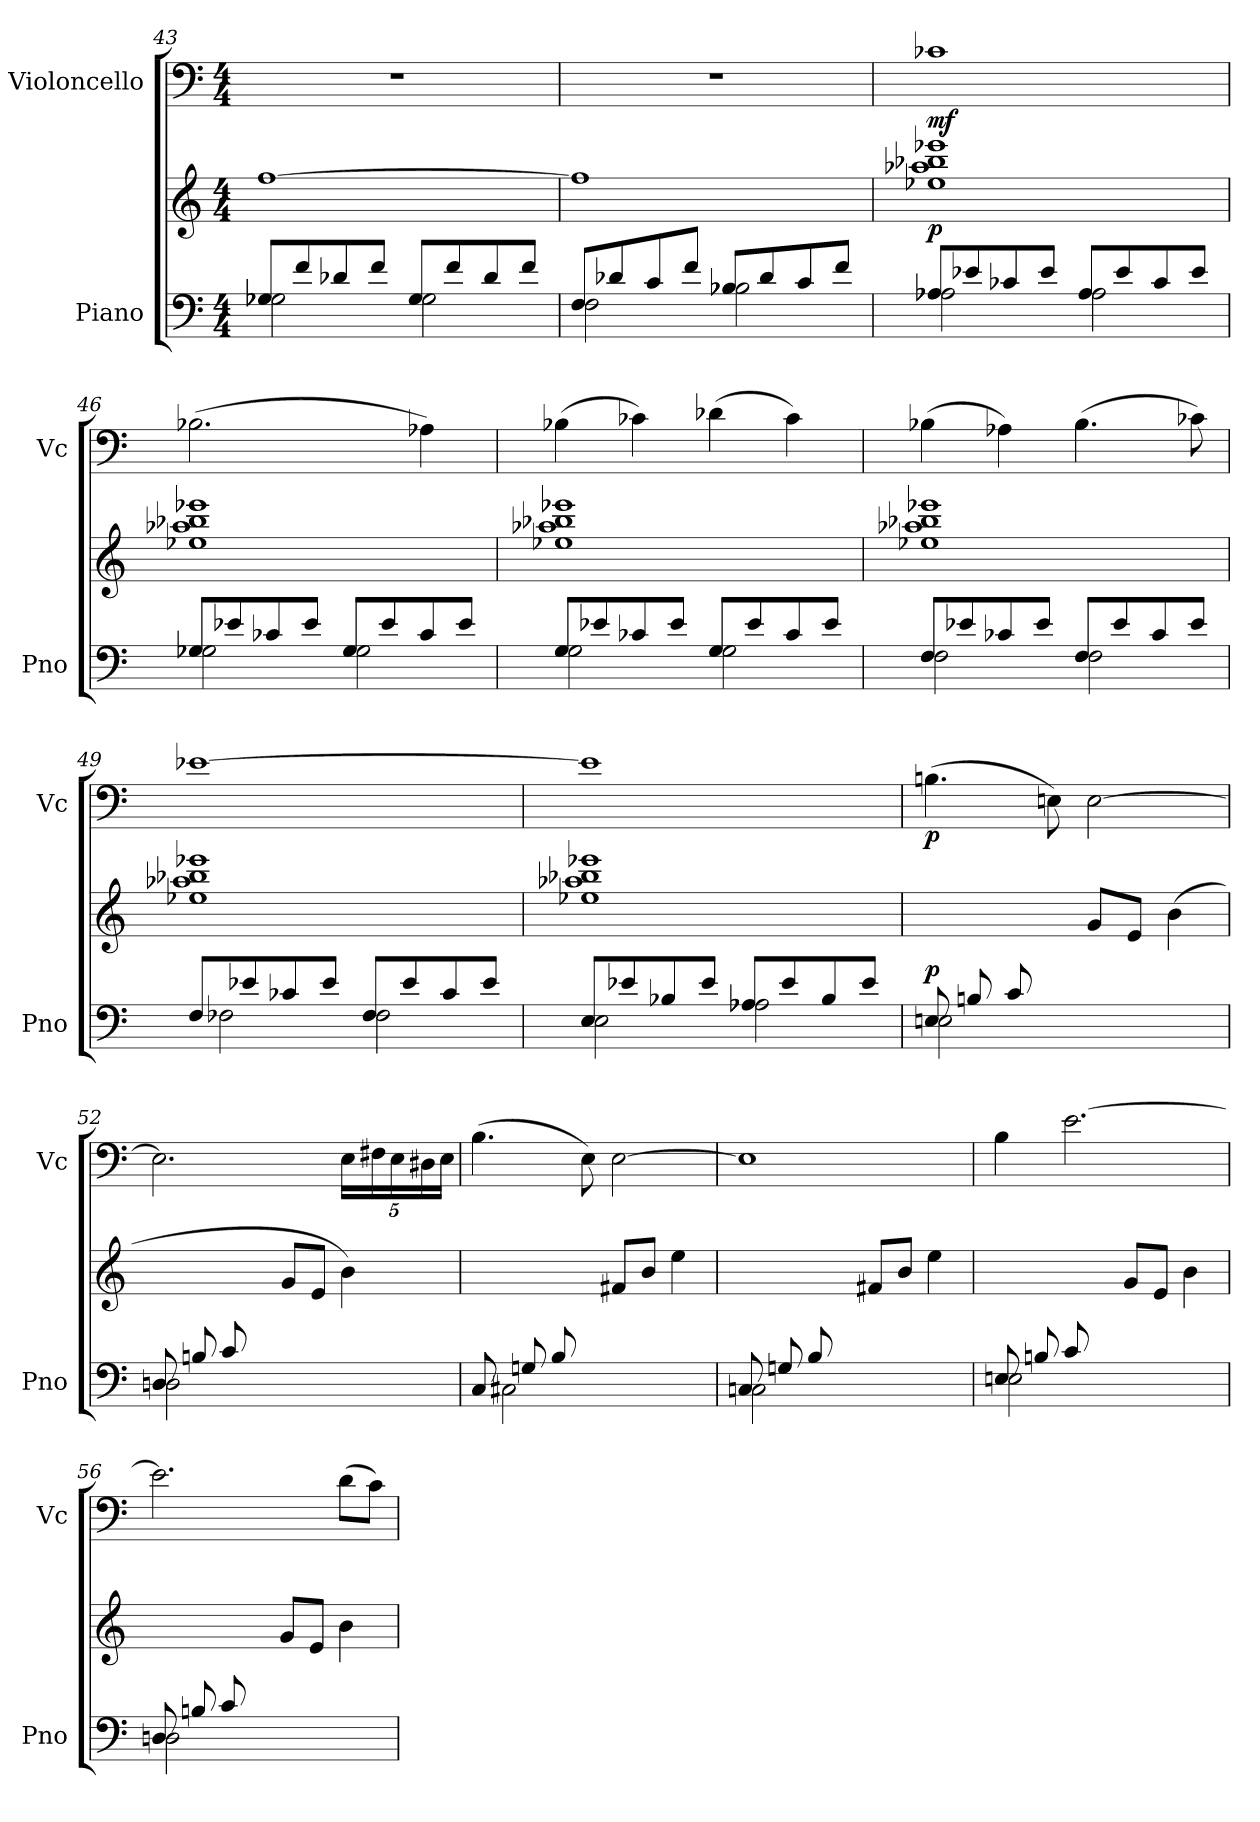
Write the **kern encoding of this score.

**kern	**kern	**dynam	**kern	**dynam
*part2	*part2	*part2	*part1	*part1
*staff3	*staff2	*staff2/3	*staff1	*staff1
*I"Piano	*	*	*I"Violoncello	*
*I'Pno	*	*	*I'Vc	*
*clefF4	*clefG2	*	*clefF4	*
*k[]	*k[]	*	*k[]	*
*M4/4	*M4/4	*	*M4/4	*
=43	=43	=43	=43	=43
*^	*	*	*	*
8G-X/L	2G-\	[1ff	.	1r	.
8f/	.	.	.	.	.
8d-X/	.	.	.	.	.
8f/J	.	.	.	.	.
8G-/L	2G-\	.	.	.	.
8f/	.	.	.	.	.
8d-/	.	.	.	.	.
8f/J	.	.	.	.	.
=44	=44	=44	=44	=44	=44
8F/L	2F\	1ff]	.	1r	.
8d-X/	.	.	.	.	.
8c/	.	.	.	.	.
8f/J	.	.	.	.	.
8B-X/L	2B-\	.	.	.	.
8d-/	.	.	.	.	.
8c/	.	.	.	.	.
8f/J	.	.	.	.	.
!!LO:LB:g=z
=45	=45	=45	=45	=45	=45
!	!	!	!LO:DY:a=2	!	!LO:DY:b
8A-X/L	2A-\	1ee-X 1aa-X 1bb-X 1eee-X	p	1c-X	mf
8e-X/	.	.	.	.	.
8c-X/	.	.	.	.	.
8e-/J	.	.	.	.	.
8A-/L	2A-\	.	.	.	.
8e-/	.	.	.	.	.
8c-/	.	.	.	.	.
8e-/J	.	.	.	.	.
=46	=46	=46	=46	=46	=46
8G-X/L	2G-\	1ee-X 1aa-X 1bb-X 1eee-X	.	(>2.B-X\	.
8e-X/	.	.	.	.	.
8c-X/	.	.	.	.	.
8e-/J	.	.	.	.	.
8G-/L	2G-\	.	.	.	.
8e-/	.	.	.	.	.
8c-/	.	.	.	4A-X\)	.
8e-/J	.	.	.	.	.
=47	=47	=47	=47	=47	=47
8G/L	2G\	1ee-X 1aa-X 1bb-X 1eee-X	.	(>4B-X\	.
8e-X/	.	.	.	.	.
8c-X/	.	.	.	4c-X\)	.
8e-/J	.	.	.	.	.
8G/L	2G\	.	.	(>4d-X\	.
8e-/	.	.	.	.	.
8c-/	.	.	.	4c-\)	.
8e-/J	.	.	.	.	.
!!LO:PB:g=z
=48	=48	=48	=48	=48	=48
8F/L	2F\	1ee-X 1aa-X 1bb-X 1eee-X	.	(>4B-X\	.
8e-X/	.	.	.	.	.
8c-X/	.	.	.	4A-X\)	.
8e-/J	.	.	.	.	.
8F/L	2F\	.	.	(>4.B-\	.
8e-/	.	.	.	.	.
8c-/	.	.	.	.	.
8e-/J	.	.	.	8c-X\)	.
=49	=49	=49	=49	=49	=49
8F/L	2F-X\	1ee-X 1aa-X 1bb-X 1eee-X	.	[1e-X	.
8e-X/	.	.	.	.	.
8c-X/	.	.	.	.	.
8e-/J	.	.	.	.	.
8F-/L	2F-\	.	.	.	.
8e-/	.	.	.	.	.
8c-/	.	.	.	.	.
8e-/J	.	.	.	.	.
=50	=50	=50	=50	=50	=50
8E/L	2E\	1ee-X 1aa-X 1bb-X 1eee-X	.	1e-]	.
8e-X/	.	.	.	.	.
8B-X/	.	.	.	.	.
8e-/J	.	.	.	.	.
8A-X/L	2A-\	.	.	.	.
8e-/	.	.	.	.	.
8B-/	.	.	.	.	.
8e-/J	.	.	.	.	.
!!LO:LB:g=z
=51	=51	=51	=51	=51	=51
*	*	*^	*	*	*
!	!	!	!	!LO:DY:a=2	!	!LO:DY:b
(>8En/L	2E\	2ryy	4.ryy	p	(>4.Bn\	p
8Bn/	.	.	.	.	.	.
8c/	.	.	.	.	.	.
8ryy	.	.	8f#X\J	.	8En\)	.
2ryy	2ryy	8g/L	2ryy	.	[2E\	.
.	.	8e/J	.	.	.	.
.	.	(4b\	.	.	.	.
=52	=52	=52	=52	=52	=52	=52
(>8Dn/L	2D\	2ryy	4.ryy	.	2.E\]	.
8Bn/	.	.	.	.	.	.
8c/	.	.	.	.	.	.
8ryy	.	.	8f#X\J	.	.	.
2ryy	2ryy	8g/L	2ryy	.	.	.
.	.	8e/J	.	.	.	.
*	*	*	*	*	*Xbrackettup	*
.	.	4b\)	.	.	20E\LL	.
.	.	.	.	.	20F#X\	.
.	.	.	.	.	20E\	.
.	.	.	.	.	20D#X\	.
.	.	.	.	.	20E\JJ	.
=53	=53	=53	=53	=53	=53	=53
(>8C/L	2C#X\	2ryy	4.ryy	.	(>4.B\	.
8Gn/	.	.	.	.	.	.
8B/	.	.	.	.	.	.
8ryy	.	.	8e\J	.	8E\)	.
2ryy	2ryy	8f#X/L	2ryy	.	[2E\	.
.	.	8b/J	.	.	.	.
.	.	4ee\)	.	.	.	.
=54	=54	=54	=54	=54	=54	=54
(>8Cn/L	2C\	2ryy	4.ryy	.	1E]	.
8Gn/	.	.	.	.	.	.
8B/	.	.	.	.	.	.
8ryy	.	.	8e\J	.	.	.
2ryy	2ryy	8f#X/L	2ryy	.	.	.
.	.	8b/J	.	.	.	.
.	.	4ee\)	.	.	.	.
=55	=55	=55	=55	=55	=55	=55
(>8En/L	2E\	2ryy	4.ryy	.	4B\	.
8Bn/	.	.	.	.	.	.
8c/	.	.	.	.	[2.e\	.
8ryy	.	.	8f#X\J	.	.	.
2ryy	2ryy	8g/L	2ryy	.	.	.
.	.	8e/J	.	.	.	.
.	.	4b\)	.	.	.	.
!!LO:LB:g=z
=56	=56	=56	=56	=56	=56	=56
8Dn/L	2D\	2ryy	4.ryy	.	2.e\]	.
8Bn/	.	.	.	.	.	.
8c/	.	.	.	.	.	.
8ryy	.	.	8f#X\J	.	.	.
2ryy	2ryy	8g/L	2ryy	.	.	.
.	.	8e/J	.	.	.	.
.	.	4b\)	.	.	(>8d\L	.
.	.	.	.	.	8c\J)	.
*v	*v	*	*	*	*	*
*	*v	*v	*	*	*
=	=	=	=	=
*-	*-	*-	*-	*-
